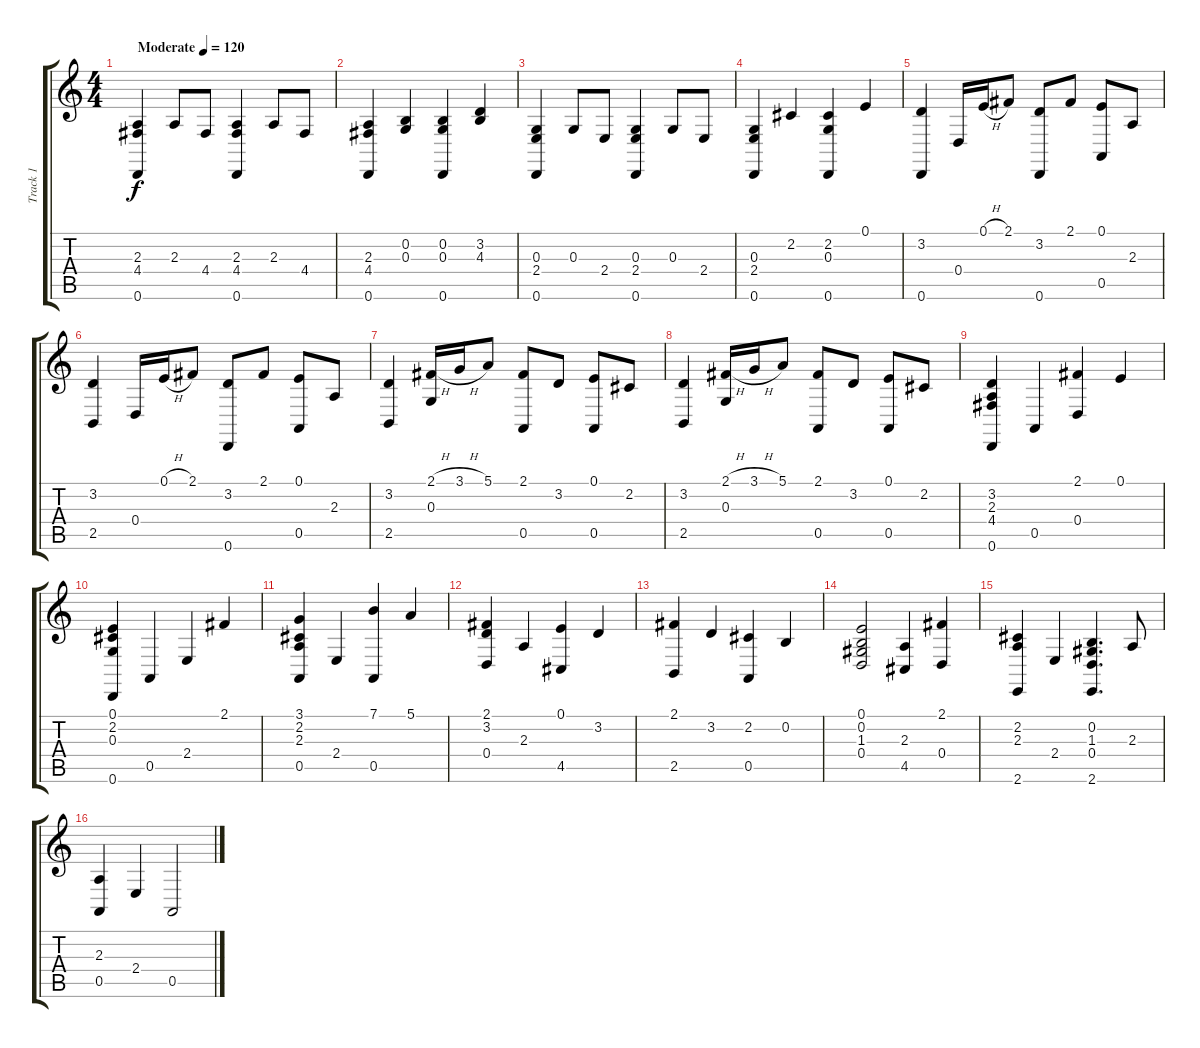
\track ("Track 1" "Track 1") {instrument acousticgrandpiano}
\staff {score tabs}
\tuning (E4 B3 G3 D3 A2 D2) {hide}
\ts (4 4)
\tempo (120 "Moderate")
\clef g2
\ks c
(2.3 4.4 0.6).4{dy f instrument acousticgrandpiano} 2.3.8 4.4.8 (2.3 4.4 0.6).4 2.3.8 4.4.8 |
(2.3 4.4 0.6).4 (0.2 0.3).4 (0.2 0.3 0.6).4 (3.2 4.3).4 |
(0.3 2.4 0.6).4 0.3.8 2.4.8 (0.3 2.4 0.6).4 0.3.8 2.4.8 |
(0.3 2.4 0.6).4 2.2.4 (2.2 0.3 0.6).4 0.1.4 |
(3.2 0.6).4 0.4.16 0.1{h}.16 2.1.8 (3.2 0.6).8 2.1.8 (0.1 0.5).8 2.3.8 |
(3.2 2.5).4 0.4.16 0.1{h}.16 2.1.8 (3.2 0.6).8 2.1.8 (0.1 0.5).8 2.3.8 |
(3.2 2.5).4 (2.1{h} 0.3).16 3.1{h}.16 5.1.8 (2.1 0.5).8 3.2.8 (0.1 0.5).8 2.2.8 |
(3.2 2.5).4 (2.1{h} 0.3).16 3.1{h}.16 5.1.8 (2.1 0.5).8 3.2.8 (0.1 0.5).8 2.2.8 |
(3.2 2.3 4.4 0.6).4 0.5.4 (2.1 0.4).4 0.1.4 |
(0.1 2.2 0.3 0.6).4 0.5.4 2.4.4 2.1.4 |
(3.1 2.2 2.3 0.5).4 2.4.4 (7.1 0.5).4 5.1.4 |
(2.1 3.2 0.4).4 2.3.4 (0.1 4.5).4 3.2.4 |
(2.1 2.5).4 3.2.4 (2.2 0.5).4 0.2.4 |
(0.1 0.2 1.3 0.4).2 (2.3 4.5).4 (2.1 0.4).4 |
(2.2 2.3 2.6).4 2.4.4 (0.2 1.3 0.4 2.6).4{d} 2.3.8 |
(2.3 0.5).4 2.4.4 0.5.2
